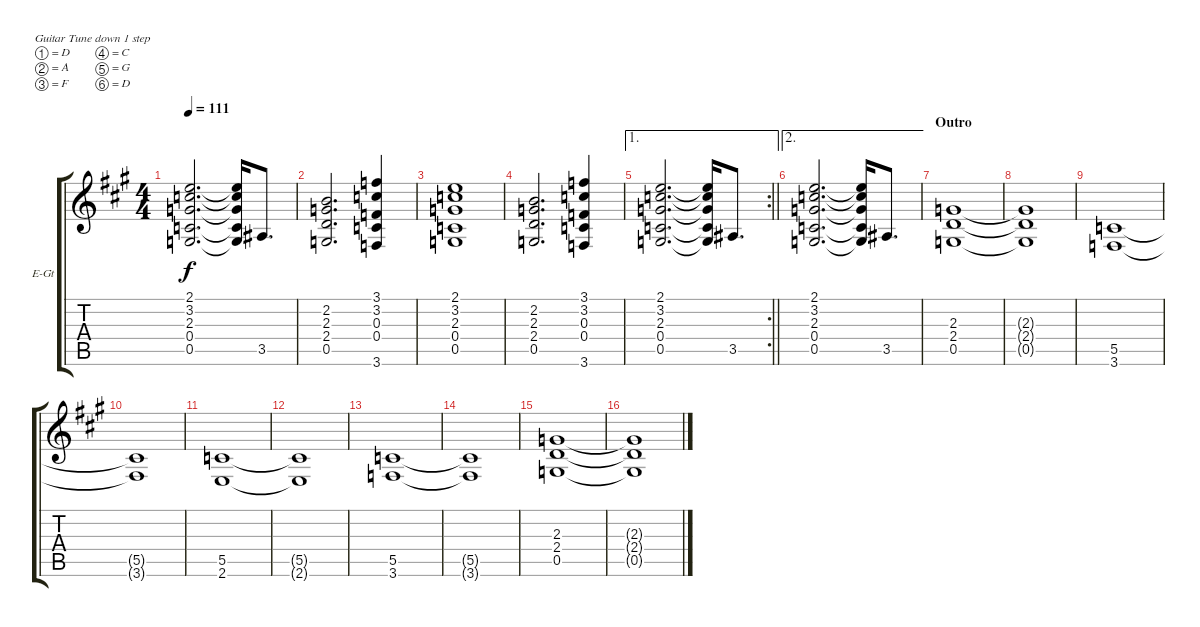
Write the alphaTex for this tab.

\bracketExtendMode groupsimilarinstruments
\firstSystemTrackNameOrientation horizontal
\otherSystemsTrackNameOrientation horizontal
\track ("Rhythm Guitar - R" "E-Gt") {instrument distortionguitar}
\staff {score tabs}
\tuning (D4 A3 F3 C3 G2 D2)
\ts (4 4)
\tempo 111
\clef g2
\ks a
(2.1 3.2 2.3 0.4 0.5).2{d dy f} (2.1{t} 3.2{t} 2.3{t} 0.4{t} 0.5{t}).16 3.5.8{d} |
(2.2 2.3 2.4 0.5).2{d} (3.1 3.2 0.3 0.4 3.6).4 |
(2.1 3.2 2.3 0.4 0.5).1 |
(2.2 2.3 2.4 0.5).2{d} (3.1 3.2 0.3 0.4 3.6).4 |
\ae 1
\rc 2
\barLineRight lightlight
(2.1 3.2 2.3 0.4 0.5).2{d} (2.1{t} 3.2{t} 2.3{t} 0.4{t} 0.5{t}).16 3.5.8{d} |
\ae 2
(2.1 3.2 2.3 0.4 0.5).2{d} (2.1{t} 3.2{t} 2.3{t} 0.4{t} 0.5{t}).16 3.5.8{d} |
\section ("" "Outro")
(2.3 2.4 0.5).1 |
(2.3{t} 2.4{t} 0.5{t}).1 |
(5.5 3.6).1 |
(5.5{t} 3.6{t}).1 |
(5.5 2.6).1 |
(5.5{t} 2.6{t}).1 |
(5.5 3.6).1 |
(5.5{t} 3.6{t}).1 |
(2.3 2.4 0.5).1 |
(2.3{t} 2.4{t} 0.5{t}).1
